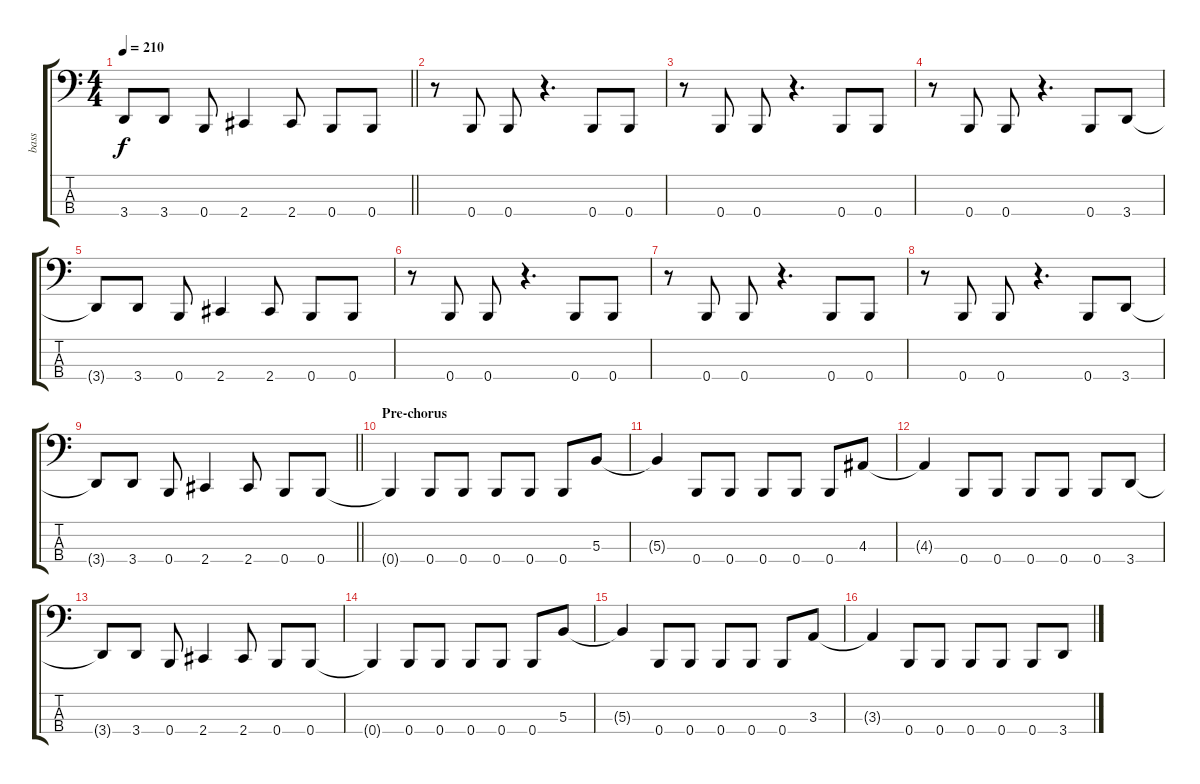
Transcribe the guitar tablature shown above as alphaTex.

\track ("bass" "bass") {solo instrument electricbassfinger}
\staff {score tabs}
\tuning (E2 B1 Gb1 B0) {hide}
\ts (4 4)
\tempo 210
\clef f4
\barLineRight lightlight
\ks c
3.4{t}.8{dy f} 3.4.8 0.4.8 2.4.4 2.4.8 0.4.8 0.4.8 |
r.8 0.4.8 0.4.8 r.4{d} 0.4.8 0.4.8 |
r.8 0.4.8 0.4.8 r.4{d} 0.4.8 0.4.8 |
r.8 0.4.8 0.4.8 r.4{d} 0.4.8 3.4.8 |
3.4{t}.8 3.4.8 0.4.8 2.4.4 2.4.8 0.4.8 0.4.8 |
r.8 0.4.8 0.4.8 r.4{d} 0.4.8 0.4.8 |
r.8 0.4.8 0.4.8 r.4{d} 0.4.8 0.4.8 |
r.8 0.4.8 0.4.8 r.4{d} 0.4.8 3.4.8 |
\barLineRight lightlight
3.4{t}.8 3.4.8 0.4.8 2.4.4 2.4.8 0.4.8 0.4.8 |
\section ("" "Pre-chorus")
0.4{t}.4 0.4.8 0.4.8 0.4.8 0.4.8 0.4.8 5.3.8 |
5.3{t}.4 0.4.8 0.4.8 0.4.8 0.4.8 0.4.8 4.3.8 |
4.3{t}.4 0.4.8 0.4.8 0.4.8 0.4.8 0.4.8 3.4.8 |
3.4{t}.8 3.4.8 0.4.8 2.4.4 2.4.8 0.4.8 0.4.8 |
0.4{t}.4 0.4.8 0.4.8 0.4.8 0.4.8 0.4.8 5.3.8 |
5.3{t}.4 0.4.8 0.4.8 0.4.8 0.4.8 0.4.8 3.3.8 |
3.3{t}.4 0.4.8 0.4.8 0.4.8 0.4.8 0.4.8 3.4.8
